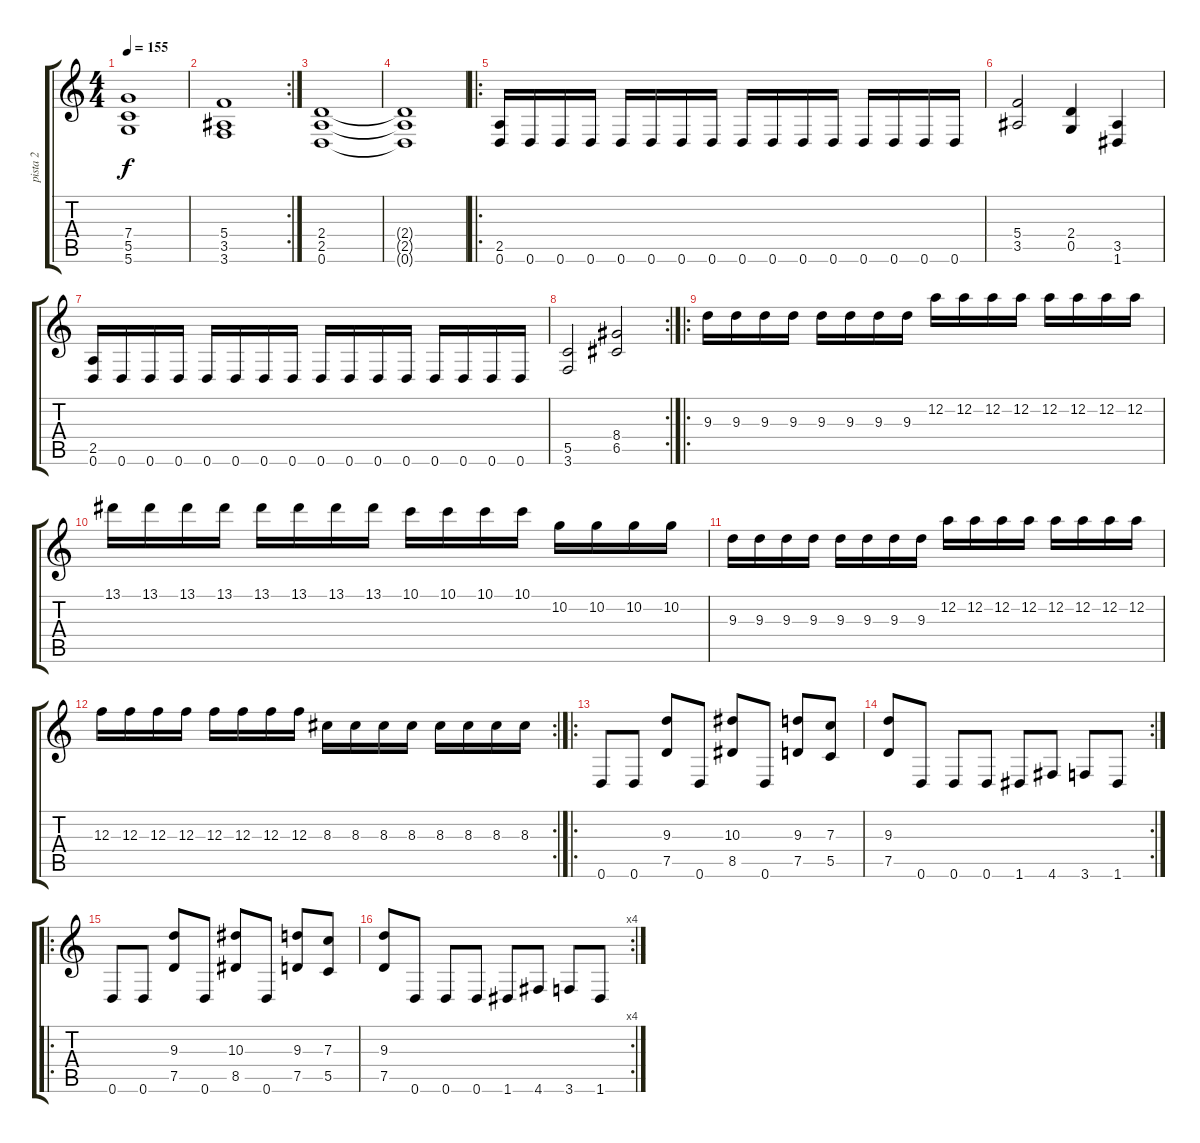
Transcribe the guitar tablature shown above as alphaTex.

\track ("pista 2" "pista 2") {instrument distortionguitar}
\staff {score tabs}
\tuning (D4 A3 F3 C3 G2 D2) {hide}
\ts (4 4)
\tempo 155
\clef g2
\ks c
(7.4 5.5 5.6).1{dy f} |
\rc 2
(5.4 3.5 3.6).1 |
(2.4 2.5 0.6).1 |
(2.4{t} 2.5{t} 0.6{t}).1 |
\ro
(2.5 0.6).16 0.6.16 0.6.16 0.6.16 0.6.16 0.6.16 0.6.16 0.6.16 0.6.16 0.6.16 0.6.16 0.6.16 0.6.16 0.6.16 0.6.16 0.6.16 |
(5.4 3.5).2 (2.4 0.5).4 (3.5 1.6).4 |
(2.5 0.6).16 0.6.16 0.6.16 0.6.16 0.6.16 0.6.16 0.6.16 0.6.16 0.6.16 0.6.16 0.6.16 0.6.16 0.6.16 0.6.16 0.6.16 0.6.16 |
\rc 2
(5.5 3.6).2 (8.4 6.5).2 |
\ro
9.3.16 9.3.16 9.3.16 9.3.16 9.3.16 9.3.16 9.3.16 9.3.16 12.2.16 12.2.16 12.2.16 12.2.16 12.2.16 12.2.16 12.2.16 12.2.16 |
13.1.16 13.1.16 13.1.16 13.1.16 13.1.16 13.1.16 13.1.16 13.1.16 10.1.16 10.1.16 10.1.16 10.1.16 10.2.16 10.2.16 10.2.16 10.2.16 |
9.3.16 9.3.16 9.3.16 9.3.16 9.3.16 9.3.16 9.3.16 9.3.16 12.2.16 12.2.16 12.2.16 12.2.16 12.2.16 12.2.16 12.2.16 12.2.16 |
\rc 2
12.3.16 12.3.16 12.3.16 12.3.16 12.3.16 12.3.16 12.3.16 12.3.16 8.3.16 8.3.16 8.3.16 8.3.16 8.3.16 8.3.16 8.3.16 8.3.16 |
\ro
0.6.8 0.6.8 (9.3 7.5).8 0.6.8 (10.3 8.5).8 0.6.8 (9.3 7.5).8 (7.3 5.5).8 |
\rc 2
(9.3 7.5).8 0.6.8 0.6.8 0.6.8 1.6.8 4.6.8 3.6.8 1.6.8 |
\ro
0.6.8 0.6.8 (9.3 7.5).8 0.6.8 (10.3 8.5).8 0.6.8 (9.3 7.5).8 (7.3 5.5).8 |
\rc 4
(9.3 7.5).8 0.6.8 0.6.8 0.6.8 1.6.8 4.6.8 3.6.8 1.6.8
